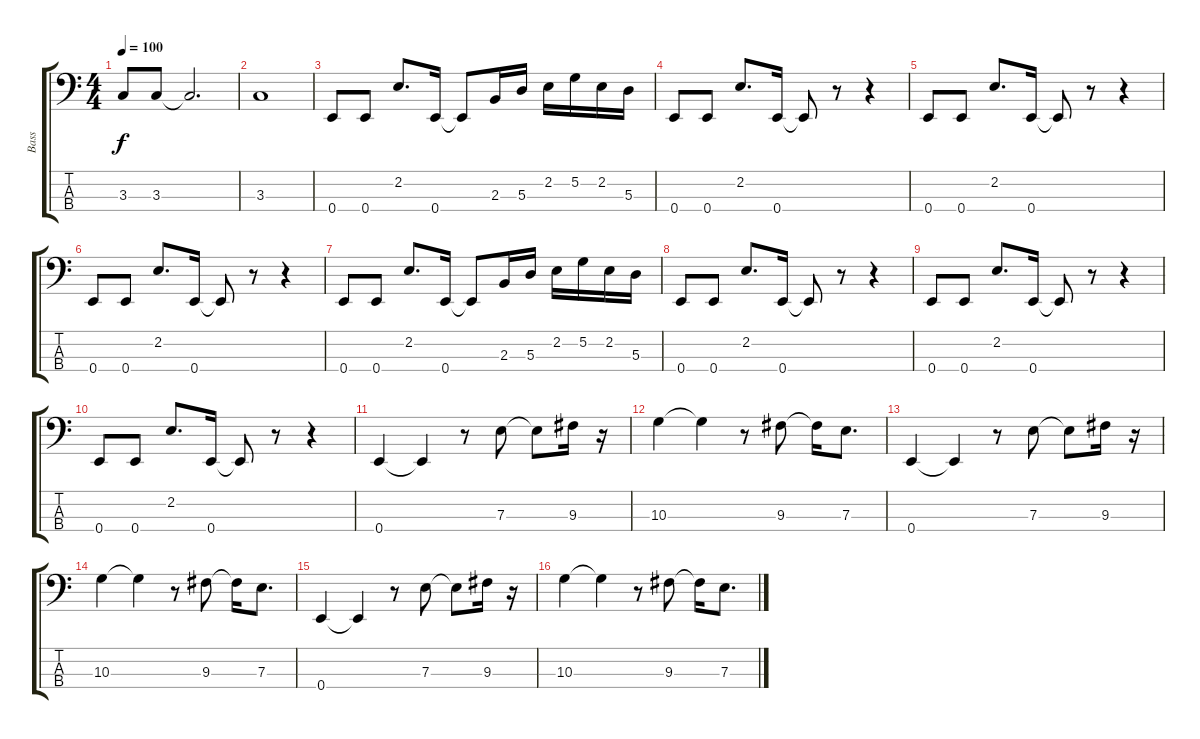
\track ("Bass" "Bass") {instrument electricbassfinger}
\staff {score tabs}
\tuning (G2 D2 A1 E1) {hide}
\ts (4 4)
\tempo 100
\clef f4
\ks c
3.3.8{dy f} 3.3.8 3.3{t}.2{d} |
3.3.1 |
0.4.8 0.4.8 2.2.8{d} 0.4.16 0.4{t}.8 2.3.16 5.3.16 2.2.16 5.2.16 2.2.16 5.3.16 |
0.4.8 0.4.8 2.2.8{d} 0.4.16 0.4{t}.8 r.8 r.4 |
0.4.8 0.4.8 2.2.8{d} 0.4.16 0.4{t}.8 r.8 r.4 |
0.4.8 0.4.8 2.2.8{d} 0.4.16 0.4{t}.8 r.8 r.4 |
0.4.8 0.4.8 2.2.8{d} 0.4.16 0.4{t}.8 2.3.16 5.3.16 2.2.16 5.2.16 2.2.16 5.3.16 |
0.4.8 0.4.8 2.2.8{d} 0.4.16 0.4{t}.8 r.8 r.4 |
0.4.8 0.4.8 2.2.8{d} 0.4.16 0.4{t}.8 r.8 r.4 |
0.4.8 0.4.8 2.2.8{d} 0.4.16 0.4{t}.8 r.8 r.4 |
0.4.4 0.4{t}.4 r.8 7.3.8 7.3{t}.8 9.3.16 r.16 |
10.3.4 10.3{t}.4 r.8 9.3.8 9.3{t}.16 7.3.8{d} |
0.4.4 0.4{t}.4 r.8 7.3.8 7.3{t}.8 9.3.16 r.16 |
10.3.4 10.3{t}.4 r.8 9.3.8 9.3{t}.16 7.3.8{d} |
0.4.4 0.4{t}.4 r.8 7.3.8 7.3{t}.8 9.3.16 r.16 |
10.3.4 10.3{t}.4 r.8 9.3.8 9.3{t}.16 7.3.8{d}
